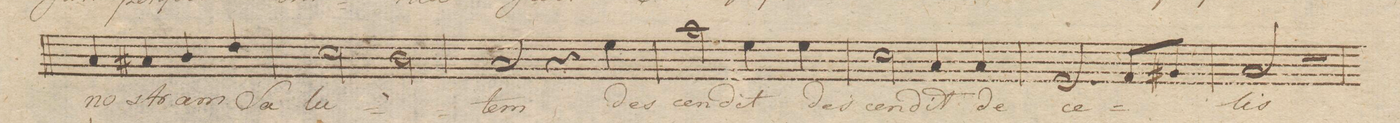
**kern	**text	**dynam
*I"Tenore Solo	*	*
*clefC4	*	*
*k[]	*	*
*met(c|)	*	*
*M2/2	*	*
4G/	no-	.
4G#X/	.	.
4A/	-stram	.
4c/	Sa-	.
=57	=57	=57
2B\	-lu-	.
2A\	.	.
=58	=58	=58
2G/	-tem	.
4r	.	.
4d\	des-	.
=59	=59	=59
2g\	-cen-	.
4d\	-dit	.
4d\	des-	.
=60	=60	=60
2B\	-cen-	.
4G/	-dit	.
4G/	de	.
=61	=61	=61
2.D/	ce-	.
8E/L	.	.
8F#X/J	.	.
=62	=62	=62
2G/	-lis	.
2r	.	.
=63	=63	=63
*-	*-	*-
